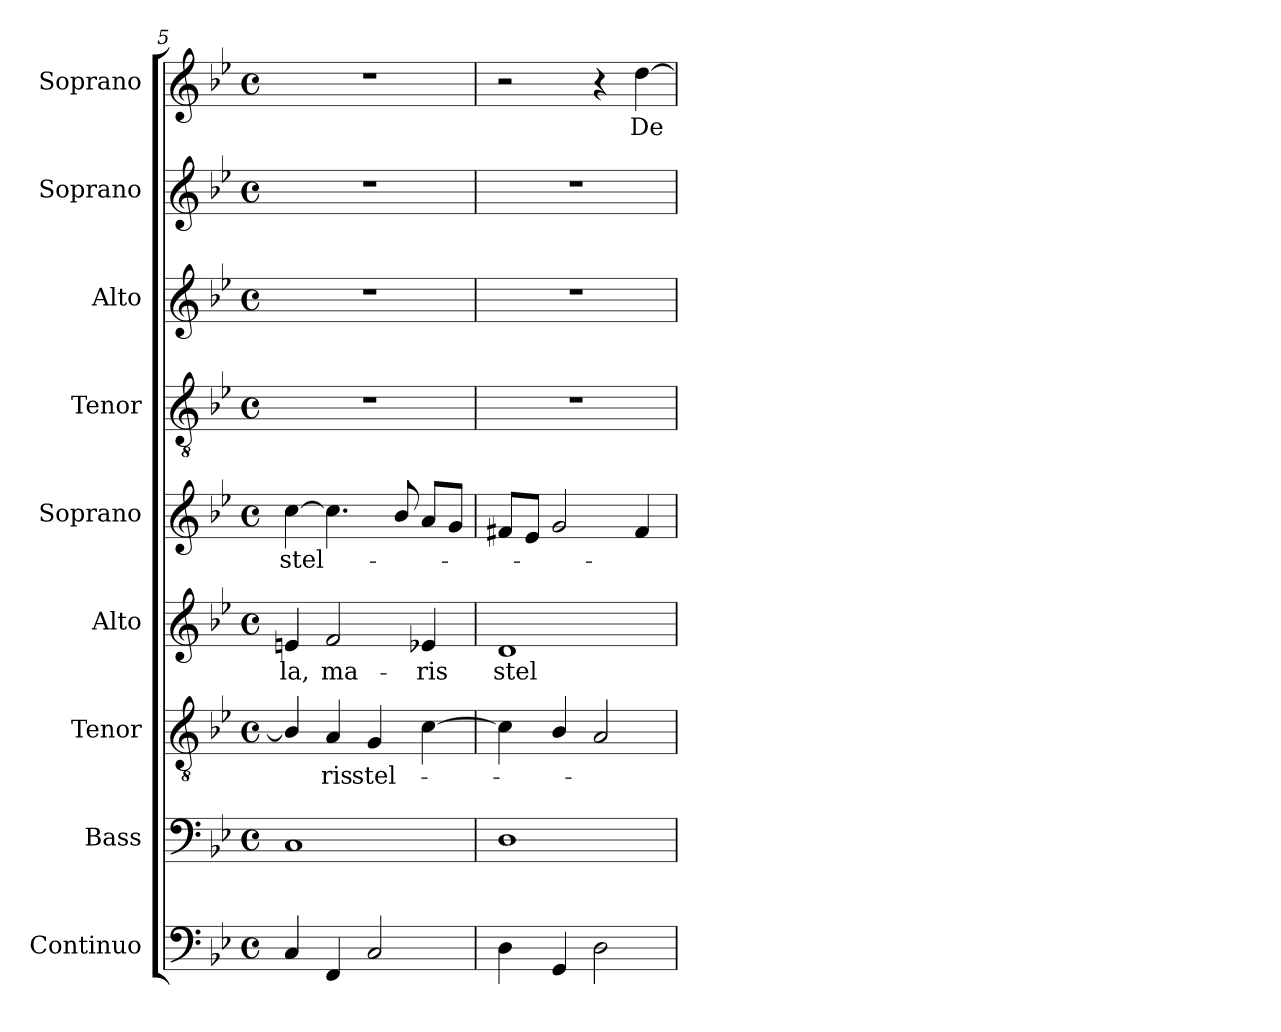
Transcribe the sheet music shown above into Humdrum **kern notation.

**kern	**kern	**kern	**text	**kern	**text	**kern	**text	**kern	**kern	**kern	**kern	**text
*part9	*part8	*part7	*part7	*part6	*part6	*part5	*part5	*part4	*part3	*part2	*part1	*part1
*staff9	*staff8	*staff7	*staff7	*staff6	*staff6	*staff5	*staff5	*staff4	*staff3	*staff2	*staff1	*staff1
*I"Continuo	*I"Bass	*I"Tenor	*	*I"Alto	*	*I"Soprano	*	*I"Tenor	*I"Alto	*I"Soprano	*I"Soprano	*
*I'Cont.	*I'B.	*I'T.	*	*I'A.	*	*I'S.	*	*I'T.	*I'A.	*I'S.	*I'S.	*
*clefF4	*clefF4	*clefGv2	*	*clefG2	*	*clefG2	*	*clefGv2	*clefG2	*clefG2	*clefG2	*
*	*	*ITrd7c12	*	*	*	*	*	*ITrd7c12	*	*	*	*
*k[b-e-]	*k[b-e-]	*k[b-e-]	*	*k[b-e-]	*	*k[b-e-]	*	*k[b-e-]	*k[b-e-]	*k[b-e-]	*k[b-e-]	*
*B-:	*B-:	*B-:	*	*B-:	*	*B-:	*	*B-:	*B-:	*B-:	*B-:	*
*M4/4	*M4/4	*M4/4	*	*M4/4	*	*M4/4	*	*M4/4	*M4/4	*M4/4	*M4/4	*
*met(c)	*met(c)	*met(c)	*	*met(c)	*	*met(c)	*	*met(c)	*met(c)	*met(c)	*met(c)	*
=5	=5	=5	=5	=5	=5	=5	=5	=5	=5	=5	=5	=5
!	!	!	!	!	!LO:LY:b:color=#000000	!	!	!	!	!	!	!
!	!	!	!	!	!	!	!LO:LY:b:color=#000000	!	!	!	!	!
4Ci/	1Ci	4BB-i/]	.	4eni/	-la,	[4cci\	stel-	1r	1r	1r	1r	.
!	!	!	!LO:LY:b:color=#000000	!	!	!	!	!	!	!	!	!
!	!	!	!	!	!LO:LY:b:color=#000000	!	!	!	!	!	!	!
4FFi/	.	4AAi/	-ris	2fi/	ma-	4.cci\]	.	.	.	.	.	.
!	!	!	!LO:LY:b:color=#000000	!	!	!	!	!	!	!	!	!
2Ci/	.	4GGi/	stel-	.	.	.	.	.	.	.	.	.
.	.	.	.	.	.	8b-i/	.	.	.	.	.	.
!	!	!	!	!	!LO:LY:b:color=#000000	!	!	!	!	!	!	!
.	.	[4Ci\	.	4e-Xi/	-ris	8ai/L	.	.	.	.	.	.
.	.	.	.	.	.	8gi/J	.	.	.	.	.	.
!!LO:PB:g=z
=6	=6	=6	=6	=6	=6	=6	=6	=6	=6	=6	=6	=6
!	!	!	!	!	!LO:LY:b:color=#000000	!	!	!	!	!	!	!
4Di\	1Di	4Ci\]	.	1di	stel-	8f#Xi/L	.	1r	1r	1r	2r	.
.	.	.	.	.	.	8e-i/J	.	.	.	.	.	.
4GGi/	.	4BB-i/	.	.	.	2gi/	.	.	.	.	.	.
2Di\	.	2AAi/	.	.	.	.	.	.	.	.	4r	.
!	!	!	!	!	!	!	!	!	!	!	!	!LO:LY:b:color=#000000
.	.	.	.	.	.	4f#i/	.	.	.	.	[4ddi\	De-
=	=	=	=	=	=	=	=	=	=	=	=	=
*-	*-	*-	*-	*-	*-	*-	*-	*-	*-	*-	*-	*-
